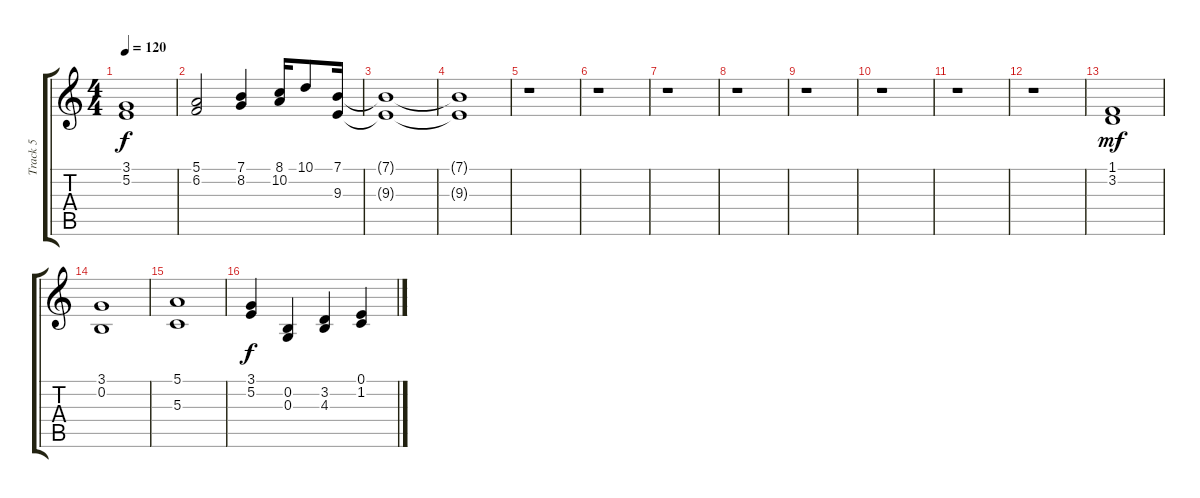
\track ("Track 5" "Track 5") {instrument lead1square}
\staff {score tabs}
\tuning (E4 B3 G3 D3 A2 E2) {hide}
\ts (4 4)
\tempo 120
\clef g2
\ks c
(3.1 5.2).1{dy f} |
(5.1 6.2).2 (7.1 8.2).4 (8.1 10.2).16 10.1.8 (7.1 9.3).16 |
(7.1{t} 9.3{t}).1 |
(7.1{t} 9.3{t}).1 |
r.1 |
r.1 |
r.1 |
r.1 |
r.1 |
r.1 |
r.1 |
r.1 |
(1.1 3.2).1{dy mf} |
(3.1 0.2).1 |
(5.1 5.3).1 |
(3.1 5.2).4{dy f} (0.2 0.3).4 (3.2 4.3).4 (0.1 1.2).4
